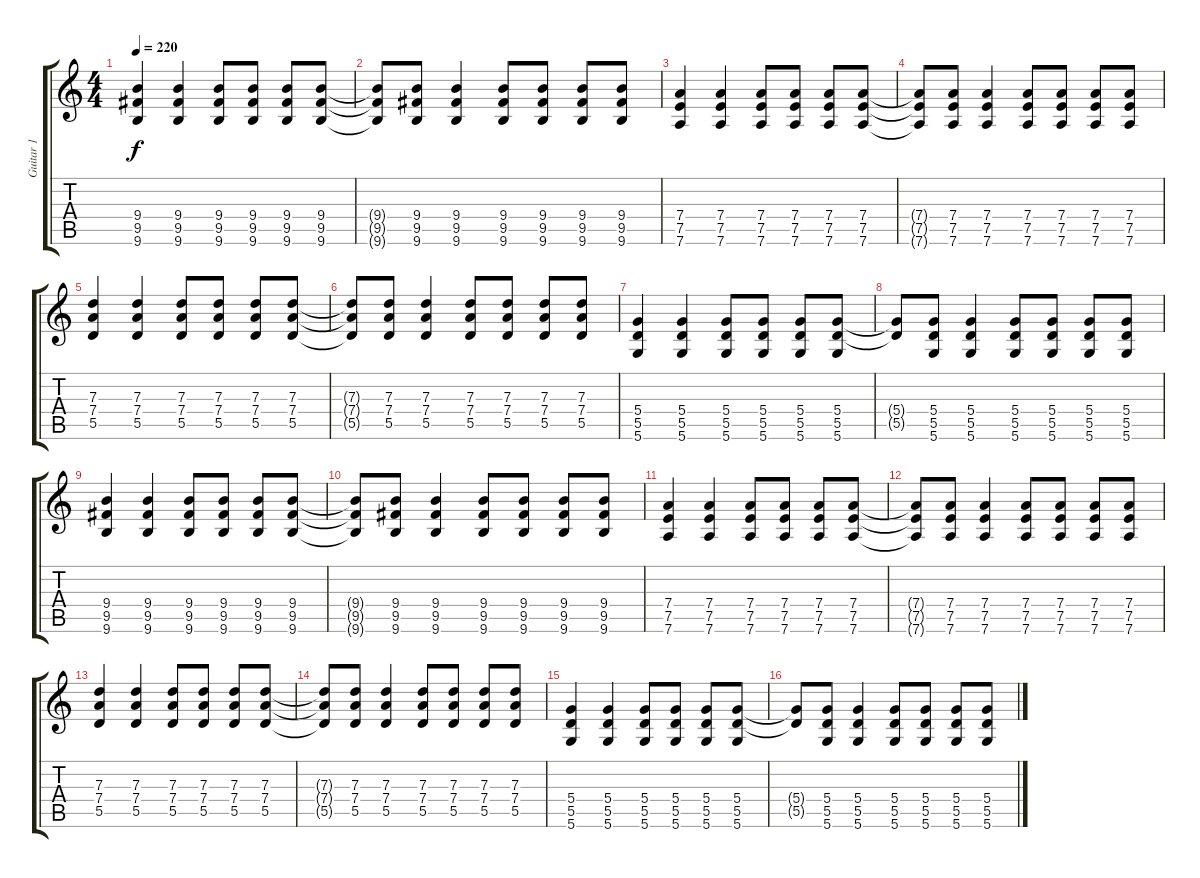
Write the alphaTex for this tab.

\track ("Guitar 1" "Guitar 1") {instrument distortionguitar}
\staff {score tabs}
\tuning (E4 B3 G3 D3 A2 D2) {hide}
\ts (4 4)
\tempo 220
\clef g2
\ks c
(9.4 9.5 9.6).4{dy f} (9.4 9.5 9.6).4 (9.4 9.5 9.6).8 (9.4 9.5 9.6).8 (9.4 9.5 9.6).8 (9.4 9.5 9.6).8 |
(9.4{t} 9.5{t} 9.6{t}).8 (9.4 9.5 9.6).8 (9.4 9.5 9.6).4 (9.4 9.5 9.6).8 (9.4 9.5 9.6).8 (9.4 9.5 9.6).8 (9.4 9.5 9.6).8 |
(7.4 7.5 7.6).4 (7.4 7.5 7.6).4 (7.4 7.5 7.6).8 (7.4 7.5 7.6).8 (7.4 7.5 7.6).8 (7.4 7.5 7.6).8 |
(7.4{t} 7.5{t} 7.6{t}).8 (7.4 7.5 7.6).8 (7.4 7.5 7.6).4 (7.4 7.5 7.6).8 (7.4 7.5 7.6).8 (7.4 7.5 7.6).8 (7.4 7.5 7.6).8 |
(7.3 7.4 5.5).4 (7.3 7.4 5.5).4 (7.3 7.4 5.5).8 (7.3 7.4 5.5).8 (7.3 7.4 5.5).8 (7.3 7.4 5.5).8 |
(7.3{t} 7.4{t} 5.5{t}).8 (7.3 7.4 5.5).8 (7.3 7.4 5.5).4 (7.3 7.4 5.5).8 (7.3 7.4 5.5).8 (7.3 7.4 5.5).8 (7.3 7.4 5.5).8 |
(5.4 5.5 5.6).4 (5.4 5.5 5.6).4 (5.4 5.5 5.6).8 (5.4 5.5 5.6).8 (5.4 5.5 5.6).8 (5.4 5.5 5.6).8 |
(5.4{t} 5.5{t}).8 (5.4 5.5 5.6).8 (5.4 5.5 5.6).4 (5.4 5.5 5.6).8 (5.4 5.5 5.6).8 (5.4 5.5 5.6).8 (5.4 5.5 5.6).8 |
(9.4 9.5 9.6).4 (9.4 9.5 9.6).4 (9.4 9.5 9.6).8 (9.4 9.5 9.6).8 (9.4 9.5 9.6).8 (9.4 9.5 9.6).8 |
(9.4{t} 9.5{t} 9.6{t}).8 (9.4 9.5 9.6).8 (9.4 9.5 9.6).4 (9.4 9.5 9.6).8 (9.4 9.5 9.6).8 (9.4 9.5 9.6).8 (9.4 9.5 9.6).8 |
(7.4 7.5 7.6).4 (7.4 7.5 7.6).4 (7.4 7.5 7.6).8 (7.4 7.5 7.6).8 (7.4 7.5 7.6).8 (7.4 7.5 7.6).8 |
(7.4{t} 7.5{t} 7.6{t}).8 (7.4 7.5 7.6).8 (7.4 7.5 7.6).4 (7.4 7.5 7.6).8 (7.4 7.5 7.6).8 (7.4 7.5 7.6).8 (7.4 7.5 7.6).8 |
(7.3 7.4 5.5).4 (7.3 7.4 5.5).4 (7.3 7.4 5.5).8 (7.3 7.4 5.5).8 (7.3 7.4 5.5).8 (7.3 7.4 5.5).8 |
(7.3{t} 7.4{t} 5.5{t}).8 (7.3 7.4 5.5).8 (7.3 7.4 5.5).4 (7.3 7.4 5.5).8 (7.3 7.4 5.5).8 (7.3 7.4 5.5).8 (7.3 7.4 5.5).8 |
(5.4 5.5 5.6).4 (5.4 5.5 5.6).4 (5.4 5.5 5.6).8 (5.4 5.5 5.6).8 (5.4 5.5 5.6).8 (5.4 5.5 5.6).8 |
(5.4{t} 5.5{t}).8 (5.4 5.5 5.6).8 (5.4 5.5 5.6).4 (5.4 5.5 5.6).8 (5.4 5.5 5.6).8 (5.4 5.5 5.6).8 (5.4 5.5 5.6).8
